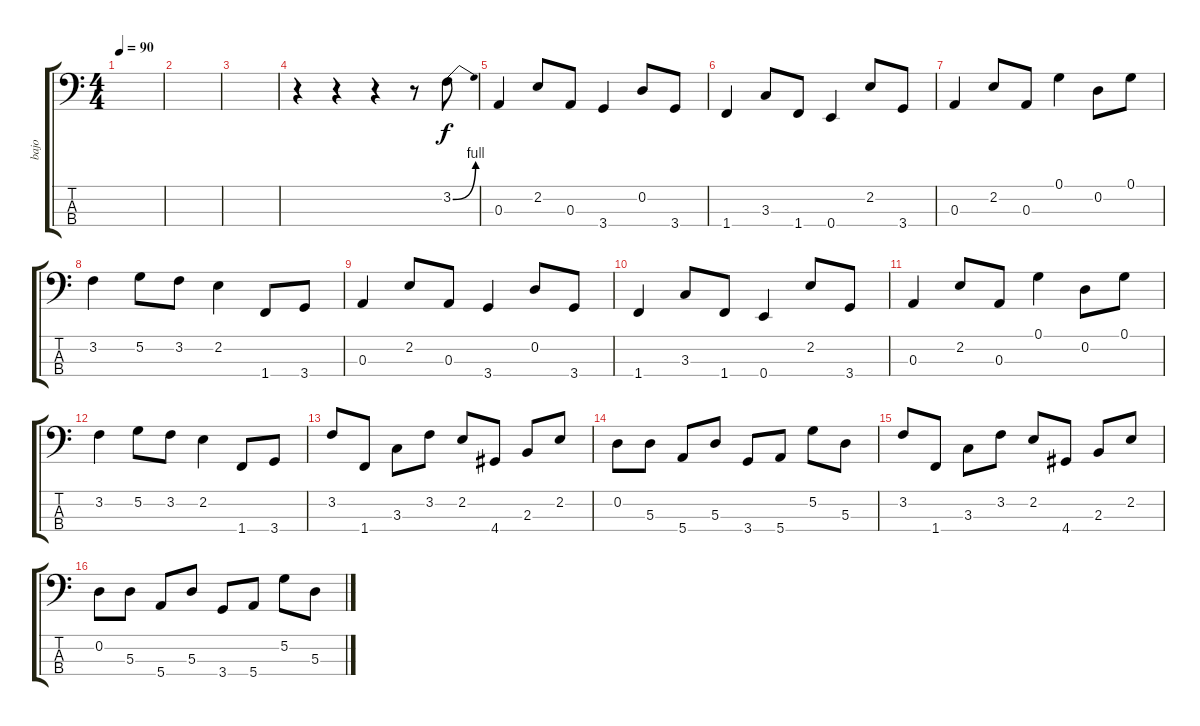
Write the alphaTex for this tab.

\track ("bajo" "bajo") {instrument electricbassfinger}
\staff {score tabs}
\tuning (G2 D2 A1 E1) {hide}
\ts (4 4)
\tempo 90
\clef f4
\ks c
|
|
|
r.4 r.4 r.4 r.8 3.2{be (bend 0 0 60 4)}.8 |
0.3.4 2.2.8 0.3.8 3.4.4 0.2.8 3.4.8 |
1.4.4 3.3.8 1.4.8 0.4.4 2.2.8 3.4.8 |
0.3.4 2.2.8 0.3.8 0.1.4 0.2.8 0.1.8 |
3.2.4 5.2.8 3.2.8 2.2.4 1.4.8 3.4.8 |
0.3.4 2.2.8 0.3.8 3.4.4 0.2.8 3.4.8 |
1.4.4 3.3.8 1.4.8 0.4.4 2.2.8 3.4.8 |
0.3.4 2.2.8 0.3.8 0.1.4 0.2.8 0.1.8 |
3.2.4 5.2.8 3.2.8 2.2.4 1.4.8 3.4.8 |
3.2.8 1.4.8 3.3.8 3.2.8 2.2.8 4.4.8 2.3.8 2.2.8 |
0.2.8 5.3.8 5.4.8 5.3.8 3.4.8 5.4.8 5.2.8 5.3.8 |
3.2.8 1.4.8 3.3.8 3.2.8 2.2.8 4.4.8 2.3.8 2.2.8 |
0.2.8 5.3.8 5.4.8 5.3.8 3.4.8 5.4.8 5.2.8 5.3.8
